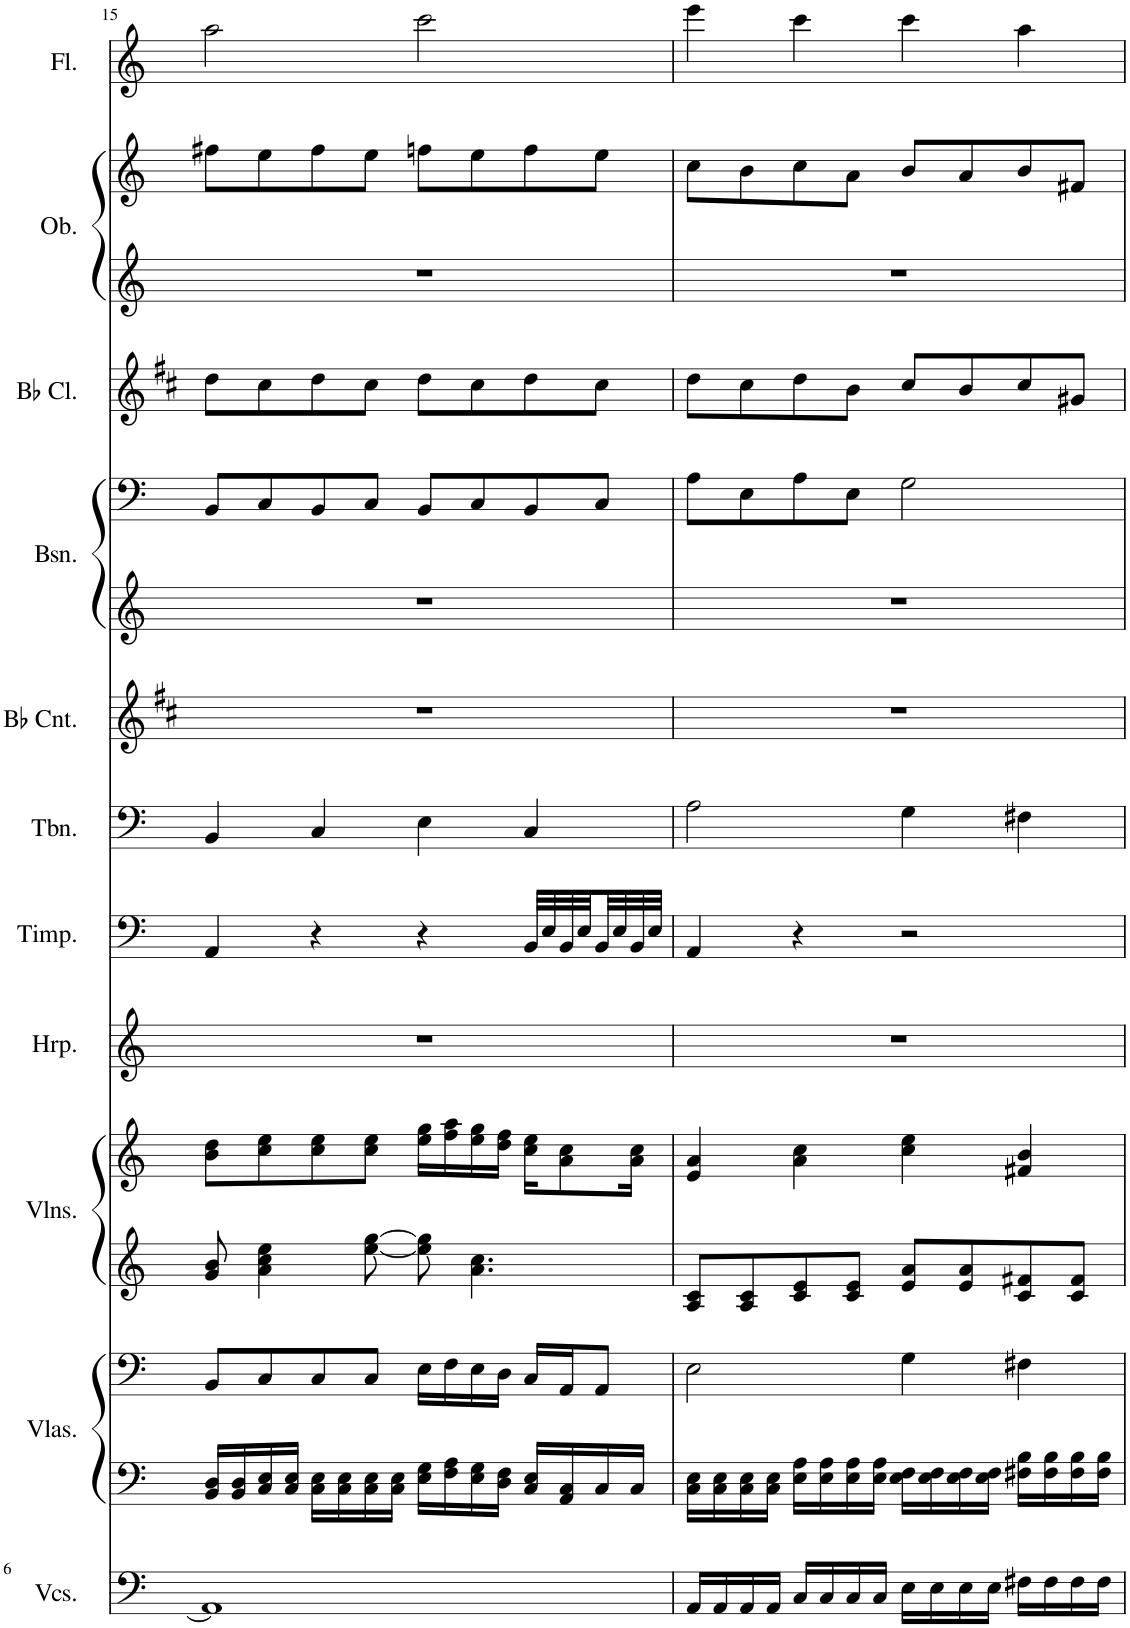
**kern	**kern	**kern	**kern	**kern	**kern	**kern	**kern	**kern	**kern	**kern	**kern	**kern	**kern	**kern
*part11	*part10	*part10	*part9	*part9	*part8	*part7	*part6	*part5	*part4	*part4	*part3	*part2	*part2	*part1
*staff15	*staff14	*staff13	*staff12	*staff11	*staff10	*staff9	*staff8	*staff7	*staff6	*staff5	*staff4	*staff3	*staff2	*staff1
*I"Violoncellos	*I"Violas	*	*I"Violins	*	*I"Harp	*I"Timpani	*I"Trombone	*I"Bb Cornet	*I"Bassoon	*	*I"Bb Clarinet	*I"Oboe	*	*I"Flute
*I'Vcs.	*I'Vlas.	*	*I'Vlns.	*	*I'Hrp.	*I'Timp.	*I'Tbn.	*I'Bb Cnt.	*I'Bsn.	*	*I'Bb Cl.	*I'Ob.	*	*I'Fl.
!!LO:PB:g=z
*clefF4	*clefF4	*clefF4	*clefG2	*clefG2	*clefG2	*clefF4	*clefF4	*clefG2	*clefG2	*clefF4	*clefG2	*clefG2	*clefG2	*clefG2
*	*	*	*	*	*	*	*	*Trd1c2	*	*	*Trd1c2	*	*	*
*k[]	*k[]	*k[]	*k[]	*k[]	*k[]	*k[]	*k[]	*k[f#c#]	*k[]	*k[]	*k[f#c#]	*k[]	*k[]	*k[]
*M4/4	*M4/4	*M4/4	*M4/4	*M4/4	*M4/4	*M4/4	*M4/4	*M4/4	*M4/4	*M4/4	*M4/4	*M4/4	*M4/4	*M4/4
=15	=15	=15	=15	=15	=15	=15	=15	=15	=15	=15	=15	=15	=15	=15
1AA]	16BB/ 16D/LL	8BB/L	8g/ 8b/	8b\ 8dd\L	1r	4AA/	4BB/	1r	1r	8BB/L	8dd\L	1r	8ff#X\L	2aa\
.	16BB/ 16D/	.	.	.	.	.	.	.	.	.	.	.	.	.
.	16C/ 16E/	8C/	4a\ 4cc\ 4ee\	8cc\ 8ee\	.	.	.	.	.	8C/	8cc#\	.	8ee\	.
.	16C/ 16E/JJ	.	.	.	.	.	.	.	.	.	.	.	.	.
.	16C\ 16E\LL	8C/	.	8cc\ 8ee\	.	4r	4C/	.	.	8BB/	8dd\	.	8ff#\	.
.	16C\ 16E\	.	.	.	.	.	.	.	.	.	.	.	.	.
.	16C\ 16E\	8C/J	[8ee\ [8gg\	8cc\ 8ee\J	.	.	.	.	.	8C/J	8cc#\J	.	8ee\J	.
.	16C\ 16E\JJ	.	.	.	.	.	.	.	.	.	.	.	.	.
.	16E\ 16G\LL	16E\LL	8ee\] 8gg\]	16ee\ 16gg\LL	.	4r	4E\	.	.	8BB/L	8dd\L	.	8ffn\L	2ccc\
.	16F\ 16A\	16F\	.	16ff\ 16aa\	.	.	.	.	.	.	.	.	.	.
.	16E\ 16G\	16E\	4.a\ 4.cc\	16ee\ 16gg\	.	.	.	.	.	8C/	8cc#\	.	8ee\	.
.	16D\ 16F\JJ	16D\JJ	.	16dd\ 16ff\JJ	.	.	.	.	.	.	.	.	.	.
.	16C/ 16E/LL	16C/LL	.	16cc\ 16ee\KL	.	32BB/LLL	4C/	.	.	8BB/	8dd\	.	8ff\	.
.	.	.	.	.	.	32E/	.	.	.	.	.	.	.	.
.	16AA/ 16C/	16AA/J	.	8a\ 8cc\	.	32BB/	.	.	.	.	.	.	.	.
.	.	.	.	.	.	32E/	.	.	.	.	.	.	.	.
.	16C/	8AA/J	.	.	.	32BB/	.	.	.	8C/J	8cc#\J	.	8ee\J	.
.	.	.	.	.	.	32E/	.	.	.	.	.	.	.	.
.	16C/JJ	.	.	16a\ 16cc\Jk	.	32BB/	.	.	.	.	.	.	.	.
.	.	.	.	.	.	32E/JJJ	.	.	.	.	.	.	.	.
=16	=16	=16	=16	=16	=16	=16	=16	=16	=16	=16	=16	=16	=16	=16
16AA/LL	16C\ 16E\LL	2E\	8A/ 8c/L	4e/ 4a/	1r	4AA/	2A\	1r	1r	8A\L	8dd\L	1r	8cc\L	4eee\
16AA/	16C\ 16E\	.	.	.	.	.	.	.	.	.	.	.	.	.
16AA/	16C\ 16E\	.	8A/ 8c/	.	.	.	.	.	.	8E\	8cc#\	.	8b\	.
16AA/JJ	16C\ 16E\JJ	.	.	.	.	.	.	.	.	.	.	.	.	.
16C/LL	16E\ 16A\LL	.	8c/ 8e/	4a\ 4cc\	.	4r	.	.	.	8A\	8dd\	.	8cc\	4ccc\
16C/	16E\ 16A\	.	.	.	.	.	.	.	.	.	.	.	.	.
16C/	16E\ 16A\	.	8c/ 8e/J	.	.	.	.	.	.	8E\J	8b\J	.	8a\J	.
16C/JJ	16E\ 16A\JJ	.	.	.	.	.	.	.	.	.	.	.	.	.
16E\LL	16E\ 16F\LL	4G\	8e/ 8a/L	4cc\ 4ee\	.	2r	4G\	.	.	2G\	8cc#/L	.	8b/L	4ccc\
16E\	16E\ 16F\	.	.	.	.	.	.	.	.	.	.	.	.	.
16E\	16E\ 16F\	.	8e/ 8a/	.	.	.	.	.	.	.	8b/	.	8a/	.
16E\JJ	16E\ 16F\JJ	.	.	.	.	.	.	.	.	.	.	.	.	.
16F#X\LL	16F#X\ 16B\LL	4F#X\	8c/ 8f#X/	4f#X/ 4b/	.	.	4F#X\	.	.	.	8cc#/	.	8b/	4aa\
16F#\	16F#\ 16B\	.	.	.	.	.	.	.	.	.	.	.	.	.
16F#\	16F#\ 16B\	.	8c/ 8f#/J	.	.	.	.	.	.	.	8g#X/J	.	8f#X/J	.
16F#\JJ	16F#\ 16B\JJ	.	.	.	.	.	.	.	.	.	.	.	.	.
=	=	=	=	=	=	=	=	=	=	=	=	=	=	=
*-	*-	*-	*-	*-	*-	*-	*-	*-	*-	*-	*-	*-	*-	*-
